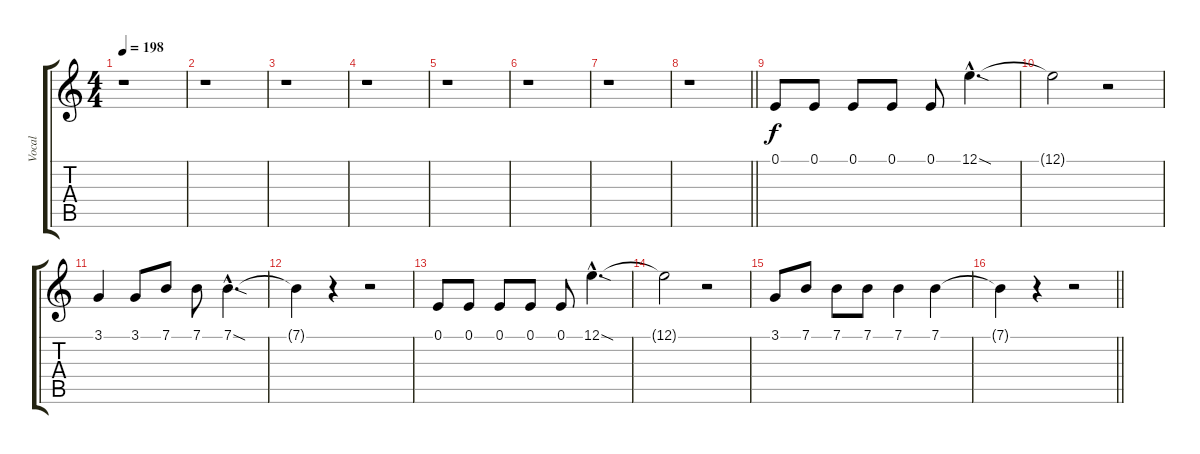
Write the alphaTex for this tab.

\track ("Vocal" "Vocal") {instrument lead6voice}
\staff {score tabs}
\tuning (E4 B3 G3 D3 A2 E2) {hide}
\ts (4 4)
\tempo 198
\clef g2
\ks c
r.1{dy f} |
r.1 |
r.1 |
r.1 |
r.1 |
r.1 |
r.1 |
\barLineRight lightlight
r.1 |
0.1.8 0.1.8 0.1.8 0.1.8 0.1.8 12.1{sod hac}.4{d} |
12.1{t}.2 r.2 |
3.1.4 3.1.8 7.1.8 7.1.8 7.1{sod hac}.4{d} |
7.1{t}.4 r.4 r.2 |
0.1.8 0.1.8 0.1.8 0.1.8 0.1.8 12.1{sod hac}.4{d} |
12.1{t}.2 r.2 |
3.1.8 7.1.8 7.1.8 7.1.8 7.1.4 7.1.4 |
\barLineRight lightlight
7.1{t}.4 r.4 r.2
